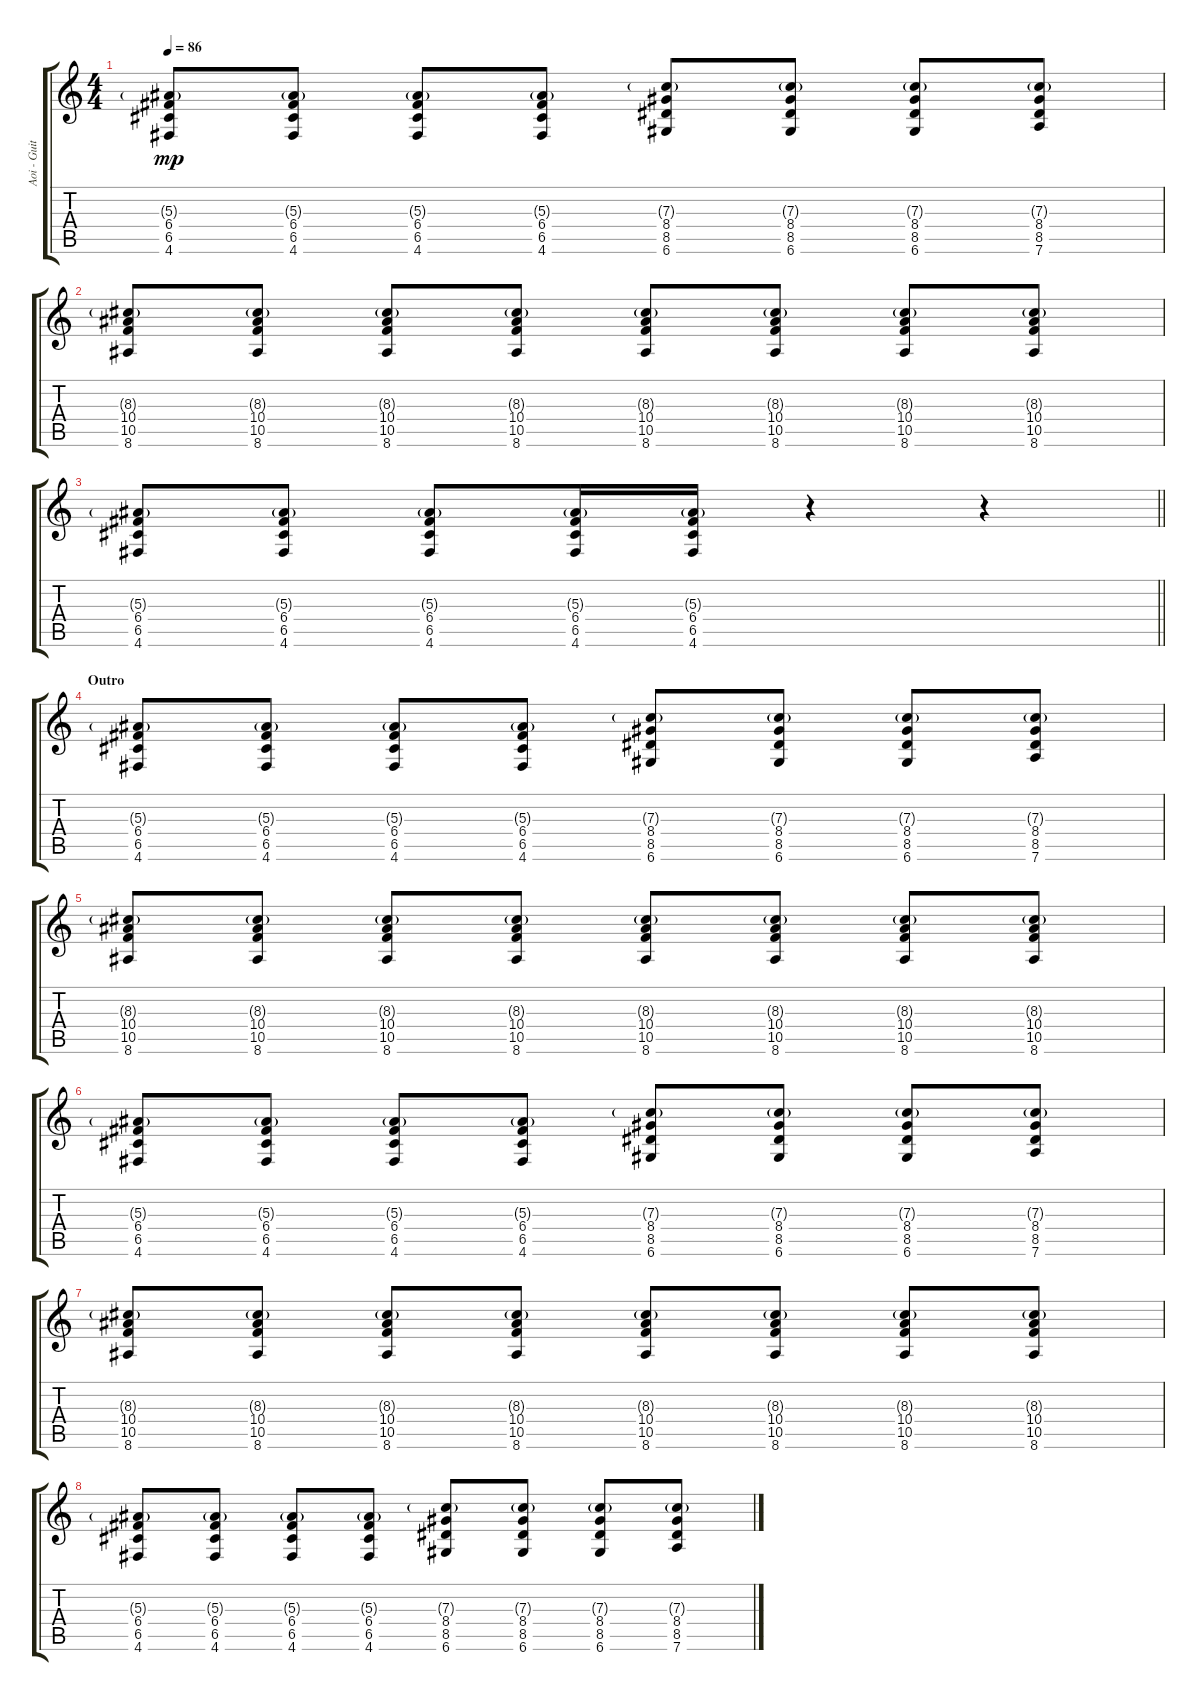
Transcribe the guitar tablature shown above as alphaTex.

\track ("Aoi - Guitar 2 [Low Neck]" "Aoi - Guit") {instrument overdrivenguitar}
\staff {score tabs}
\tuning (D4 A3 F3 C3 G2 D2) {hide}
\ts (4 4)
\tempo 86
\clef g2
\ks c
(5.3{g} 6.4 6.5 4.6).8{dy mp} (5.3{g} 6.4 6.5 4.6).8 (5.3{g} 6.4 6.5 4.6).8 (5.3{g} 6.4 6.5 4.6).8 (7.3{g} 8.4 8.5 6.6).8 (7.3{g} 8.4 8.5 6.6).8 (7.3{g} 8.4 8.5 6.6).8 (7.3{g} 8.4 8.5 7.6).8 |
(8.3{g} 10.4 10.5 8.6).8 (8.3{g} 10.4 10.5 8.6).8 (8.3{g} 10.4 10.5 8.6).8 (8.3{g} 10.4 10.5 8.6).8 (8.3{g} 10.4 10.5 8.6).8 (8.3{g} 10.4 10.5 8.6).8 (8.3{g} 10.4 10.5 8.6).8 (8.3{g} 10.4 10.5 8.6).8 |
\barLineRight lightlight
(5.3{g} 6.4 6.5 4.6).8 (5.3{g} 6.4 6.5 4.6).8 (5.3{g} 6.4 6.5 4.6).8 (5.3{g} 6.4 6.5 4.6).16 (5.3{g} 6.4 6.5 4.6).16 r.4 r.4 |
\section ("" "Outro")
(5.3{g} 6.4 6.5 4.6).8 (5.3{g} 6.4 6.5 4.6).8 (5.3{g} 6.4 6.5 4.6).8 (5.3{g} 6.4 6.5 4.6).8 (7.3{g} 8.4 8.5 6.6).8 (7.3{g} 8.4 8.5 6.6).8 (7.3{g} 8.4 8.5 6.6).8 (7.3{g} 8.4 8.5 7.6).8 |
(8.3{g} 10.4 10.5 8.6).8 (8.3{g} 10.4 10.5 8.6).8 (8.3{g} 10.4 10.5 8.6).8 (8.3{g} 10.4 10.5 8.6).8 (8.3{g} 10.4 10.5 8.6).8 (8.3{g} 10.4 10.5 8.6).8 (8.3{g} 10.4 10.5 8.6).8 (8.3{g} 10.4 10.5 8.6).8 |
(5.3{g} 6.4 6.5 4.6).8 (5.3{g} 6.4 6.5 4.6).8 (5.3{g} 6.4 6.5 4.6).8 (5.3{g} 6.4 6.5 4.6).8 (7.3{g} 8.4 8.5 6.6).8 (7.3{g} 8.4 8.5 6.6).8 (7.3{g} 8.4 8.5 6.6).8 (7.3{g} 8.4 8.5 7.6).8 |
(8.3{g} 10.4 10.5 8.6).8 (8.3{g} 10.4 10.5 8.6).8 (8.3{g} 10.4 10.5 8.6).8 (8.3{g} 10.4 10.5 8.6).8 (8.3{g} 10.4 10.5 8.6).8 (8.3{g} 10.4 10.5 8.6).8 (8.3{g} 10.4 10.5 8.6).8 (8.3{g} 10.4 10.5 8.6).8 |
(5.3{g} 6.4 6.5 4.6).8 (5.3{g} 6.4 6.5 4.6).8 (5.3{g} 6.4 6.5 4.6).8 (5.3{g} 6.4 6.5 4.6).8 (7.3{g} 8.4 8.5 6.6).8 (7.3{g} 8.4 8.5 6.6).8 (7.3{g} 8.4 8.5 6.6).8 (7.3{g} 8.4 8.5 7.6).8
